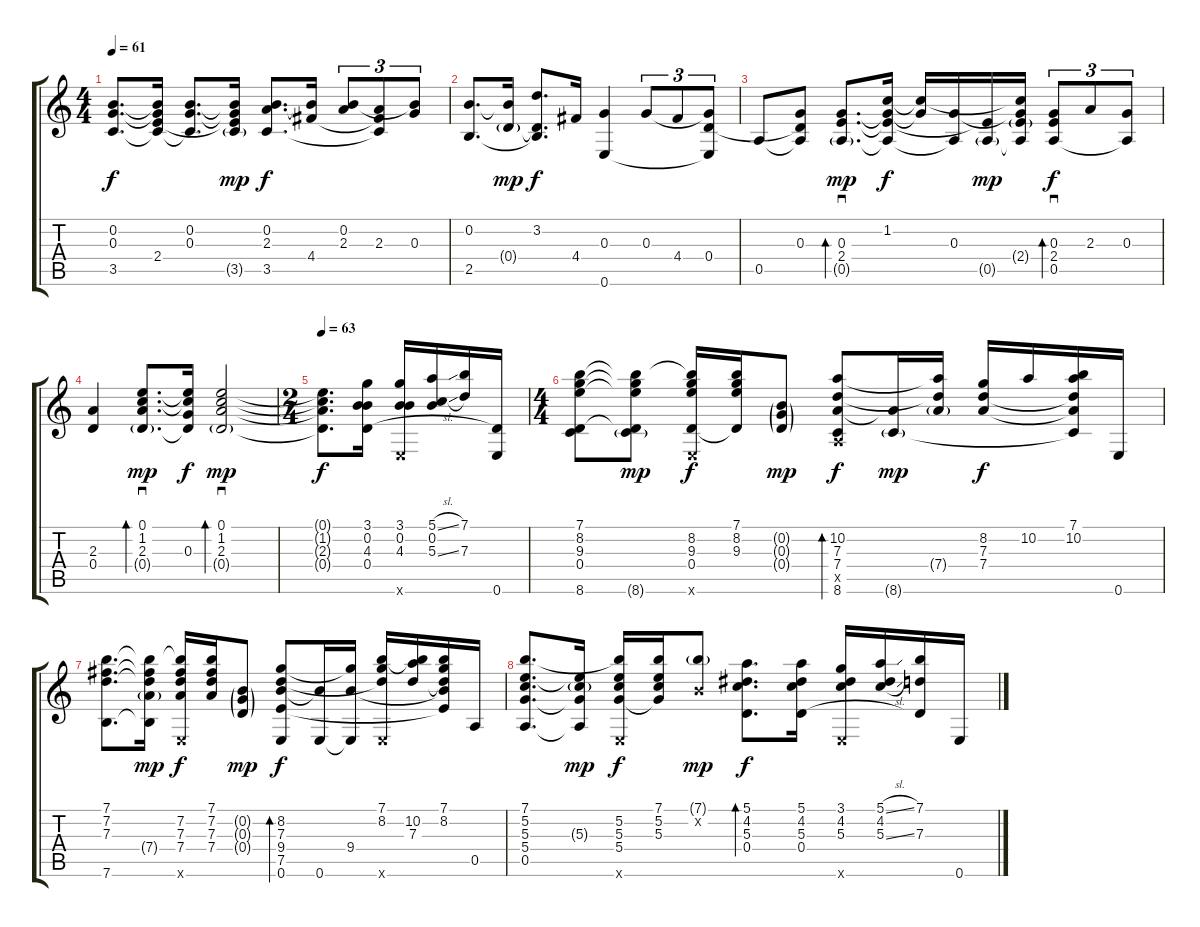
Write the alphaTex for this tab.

\track "" {instrument acousticguitarsteel}
\staff {score tabs}
\tuning (E4 B3 G3 D3 A2 E2) {hide}
\ts (4 4)
\tempo 61
\clef g2
\ks c
(0.2 0.3{t} 3.5).8{d dy f} (0.2{t} 0.3{t} 2.4 3.5{t}).16 (0.2 0.3 3.5{t}).8{d} (0.2{t} 0.3{t} 2.4{t} 3.5{g}).16{dy mp} (0.2 2.3 3.5).8{d dy f} (0.2{t} 4.4).16 (0.2 2.3).8{tu (3 2)} (2.3 4.4{t} 3.5{t}).8{tu (3 2)} (0.2{t} 0.3).8{tu (3 2)} |
(0.2 2.5).8{d} (0.2{t} 0.4{g}).16{dy mp} (3.2 0.4{t} 2.5{t}).8{d dy f} 4.4.16 (0.3 0.6).4 0.3.8{tu (3 2)} 4.4.8{tu (3 2)} (0.3{t} 0.4 0.6{t}).8{tu (3 2)} |
0.5.8 (0.3 0.4{t} 0.5{t}).8 (0.3 2.4 0.5{g}).8{d sd bd 120 dy mp} (1.2 0.3{t} 2.4{t} 0.5{t}).16{dy f} (1.2{t} 0.3{t}).16 (0.3 0.5{t}).16 (2.4{t} 0.5{g}).16{dy mp} (1.2{t} 0.3{t} 2.4{g} 0.5{t}).16 (0.3 2.4 0.5).8{sd tu (3 2) bd 120 dy f} 2.3.8{tu (3 2)} (0.3 0.5{t}).8{tu (3 2)} |
(2.3 0.4).4 (0.1 1.2 2.3 0.4{g}).8{d sd bd 30 dy mp} (0.1{t} 1.2{t} 0.3 0.4{t}).16{dy f} (0.1 1.2 2.3 0.4{g}).2{sd bd 30 dy mp} |
\ts (2 4)
\tempo 63
(0.1{t} 1.2{t} 2.3{t} 0.4{t}).8{d dy f} (3.1 0.2 4.3 0.4).16 (3.1 0.2 4.3 0.6{x}).16 (5.1{sl} 0.2 5.3{sl}).16 (7.1 7.3).16 (0.4{t} 0.6).16 |
\ts (4 4)
(7.1 8.2 9.3 0.4 8.6).8 (7.1{t} 8.2{t} 9.3{t} 0.4{t} 8.6{g}).8{dy mp} (7.1{t} 8.2 9.3 0.4 0.6{x}).16{dy f} (7.1 8.2 9.3 0.4{t}).16 (0.2{g} 0.3{g} 0.4{g}).8{dy mp} (10.2 7.3 7.4 0.5{x} 8.6).8{bd 60 dy f} (7.4{t} 8.6{g}).16{dy mp} (10.2{t} 7.3{t} 7.4{g}).16 (8.2 7.3 7.4).16{dy f} 10.2.16 (7.1 10.2 7.3{t} 7.4{t} 8.6{t}).16 0.6.16 |
(7.1 7.2 7.3 7.6).8{d} (7.1{t} 7.2{t} 7.3{t} 7.4{g} 7.6{t}).16{dy mp} (7.1{t} 7.2 7.3 7.4 0.6{x}).16{dy f} (7.1 7.2 7.3 7.4).16 (0.2{g} 0.3{g} 0.4{g}).8{dy mp} (8.2 7.3 9.4 7.5 0.6).8{bd 60 dy f} (9.4{t} 0.6).16 (8.2{t} 9.4 0.6{t}).16 (7.1 8.2 7.3{t} 0.6{x}).16 (7.1{t} 10.2 7.3).16 (7.1 8.2 7.3{t} 9.4{t} 7.5{t}).16 0.5.16 |
(7.1 5.2 5.3 5.4 0.5).8{d} (5.2{t} 5.3{g} 5.4{t} 0.5{t}).16{dy mp} (7.1{t} 5.2 5.3 5.4 0.6{x}).16{dy f} (7.1 5.2 5.3 5.4{t}).16 (7.1{g} 0.2{x}).8{dy mp} (5.1 4.2 5.3 0.4).8{d bd 60 dy f} (5.1 4.2 5.3 0.4).16 (3.1 4.2 5.3 0.6{x}).16 (5.1{sl} 4.2 5.3{sl}).16 (7.1 7.3 0.4{t}).16 0.6.16
